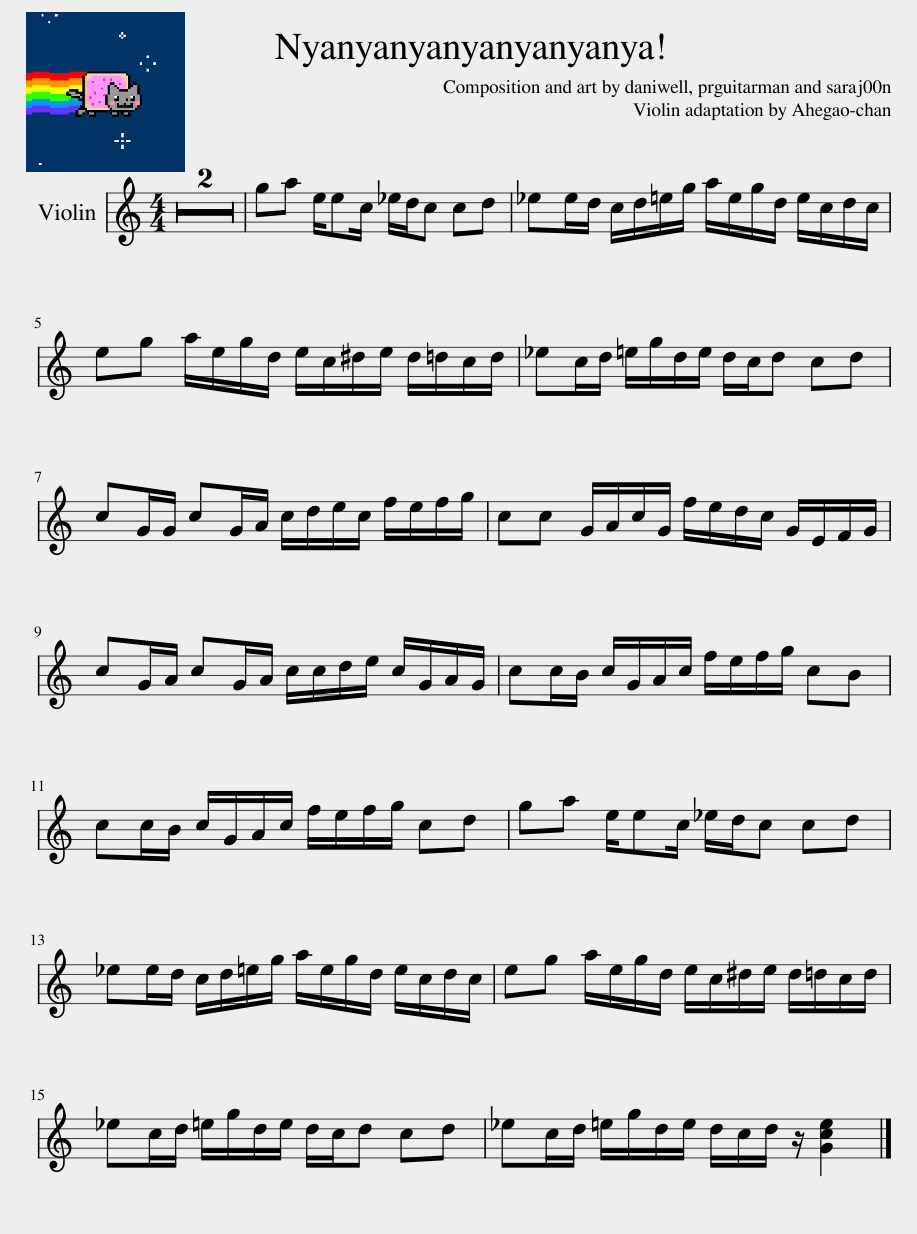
X:1
%%score 1 2
L:1/8
M:4/4
I:linebreak $
K:C
V:1 treble
V:2 treble+8
V:1
 z8 | z8 | ga e/ec/ _e/d/c cd | _ee/d/ c/d/=e/g/ a/e/g/d/ e/c/d/c/ |$ eg a/e/g/d/ e/c/^d/e/ d/=d/c/d/ | %5
 _ec/d/ =e/g/d/e/ d/c/d cd |$ cG/G/ cG/A/ c/d/e/c/ f/e/f/g/ | cc G/A/c/G/ f/e/d/c/ G/E/F/G/ |$ cG/A/ cG/A/ c/c/d/e/ c/G/A/G/ | cc/B/ c/G/A/c/ f/e/f/g/ cB |$ %10
 cc/B/ c/G/A/c/ f/e/f/g/ cd | ga e/ec/ _e/d/c cd |$ _ee/d/ c/d/=e/g/ a/e/g/d/ e/c/d/c/ | eg a/e/g/d/ e/c/^d/e/ d/=d/c/d/ |$ _ec/d/ =e/g/d/e/ d/c/d cd | %15
 _ec/d/ =e/g/d/e/ d/c/d/ z/ [Gce]2 |] %16
V:2
 E/ F/ G/ z/ c/ F/ E/ F/ G/ c/ e/ f/ e/ B/ c/ z/ | G/ z/ E/ F/ G/ z/ c d/ B/ c/ d/ f/ e/ f/ d/ |[K:bass] F,, F, G,, G, E,, E, A,, A, | D,, D, G,, G, C,,/ C,/ C,, D,, E,, |$ F,, F, G,, G, E,, E, A,, A, | %5
 D,, D, G,, G, C,,/ C,/ C,, D,, E,, |$ F,, F, G,, G, E,, E, A,, A, | D,, D, G,, G, C,,/ C,/ C,, D,, E,, |$ F,, F, G,, G, E,, E, A,, A, | D,, D, G,, G, C,,/ C,/ C,, D,, E,, |$ %10
 F,, F, G,, G, E,, E, A,, A, | D,, D, G,, G, C,,/ C,/ C,, D,, E,, |$ F,, F, G,, G, E,, E, A,, A, | D,, D, G,, G, C,,/ C,/ C,, D,, E,, |$ F,, F, G,, G, E,, E, A,, A, | %15
 D,, D, G,, G, C,,/ C,/ C,, [C,,G,,C,]2 |] %16
